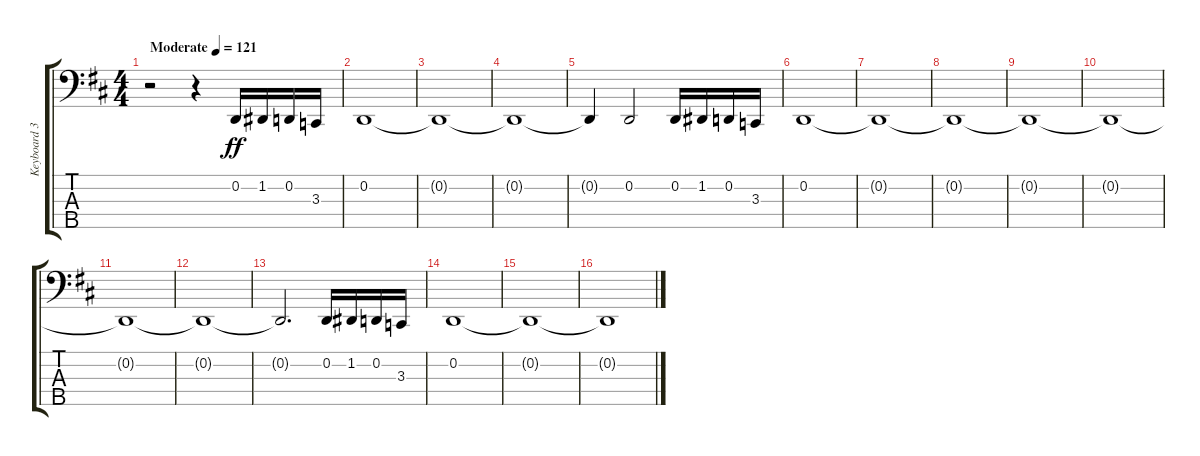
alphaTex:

\track ("Keyboard 3" "Keyboard 3") {instrument stringensemble1}
\staff {score tabs}
\tuning (G2 D2 A1 E1 B0) {hide}
\ts (4 4)
\tempo (121 "Moderate")
\clef f4
\ks d
r.2{dy ff instrument stringensemble1} r.4 0.2.16 1.2.16 0.2.16 3.3.16 |
0.2.1 |
0.2{t}.1 |
0.2{t}.1 |
0.2{t}.4 0.2.2 0.2.16 1.2.16 0.2.16 3.3.16 |
0.2.1 |
0.2{t}.1 |
0.2{t}.1 |
0.2{t}.1 |
0.2{t}.1 |
0.2{t}.1 |
0.2{t}.1 |
0.2{t}.2{d} 0.2.16 1.2.16 0.2.16 3.3.16 |
0.2.1 |
0.2{t}.1 |
0.2{t}.1
